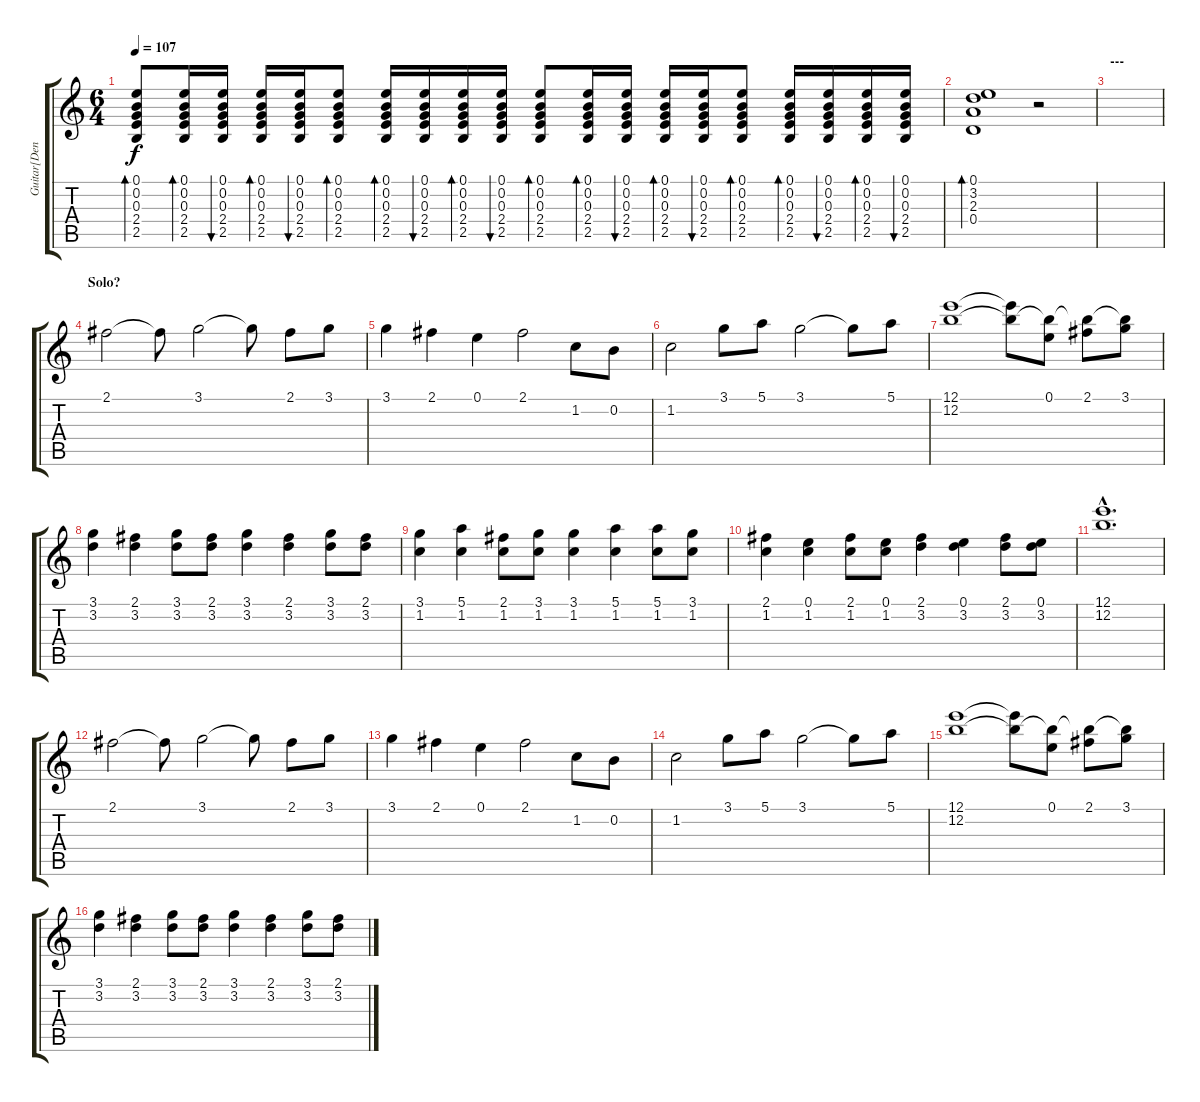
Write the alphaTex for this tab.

\track ("Guitar[Den]" "Guitar[Den") {instrument acousticguitarsteel}
\staff {score tabs}
\tuning (E4 B3 G3 D3 A2 E2) {hide}
\ts (6 4)
\tempo 107
\clef g2
\ks c
(0.1 0.2 0.3 2.4 2.5).8{bd 30 dy f} (0.1 0.2 0.3 2.4 2.5).16{bd 30} (0.1 0.2 0.3 2.4 2.5).16{bu 30} (0.1 0.2 0.3 2.4 2.5).16{bd 30} (0.1 0.2 0.3 2.4 2.5).16{bu 30} (0.1 0.2 0.3 2.4 2.5).8{bd 30} (0.1 0.2 0.3 2.4 2.5).16{bd 30} (0.1 0.2 0.3 2.4 2.5).16{bu 30} (0.1 0.2 0.3 2.4 2.5).16{bd 30} (0.1 0.2 0.3 2.4 2.5).16{bu 30} (0.1 0.2 0.3 2.4 2.5).8{bd 30} (0.1 0.2 0.3 2.4 2.5).16{bd 30} (0.1 0.2 0.3 2.4 2.5).16{bu 30} (0.1 0.2 0.3 2.4 2.5).16{bd 30} (0.1 0.2 0.3 2.4 2.5).16{bu 30} (0.1 0.2 0.3 2.4 2.5).8{bd 30} (0.1 0.2 0.3 2.4 2.5).16{bd 30} (0.1 0.2 0.3 2.4 2.5).16{bu 30} (0.1 0.2 0.3 2.4 2.5).16{bd 30} (0.1 0.2 0.3 2.4 2.5).16{bu 30} |
(0.1 3.2 2.3 0.4).1{bd 480} r.2 |
\section ("" "---")
|
\section ("" "Solo?")
2.1.2 2.1{t}.8 3.1.2 3.1{t}.8 2.1.8 3.1.8 |
3.1.4 2.1.4 0.1.4 2.1.2 1.2.8 0.2.8 |
1.2.2 3.1.8 5.1.8 3.1.2 3.1{t}.8 5.1.8 |
(12.1 12.2).1 (12.1{t} 12.2{t}).8 (0.1 12.2{t}).8 (2.1 12.2{t}).8 (3.1 12.2{t}).8 |
(3.1 3.2).4 (2.1 3.2).4 (3.1 3.2).8 (2.1 3.2).8 (3.1 3.2).4 (2.1 3.2).4 (3.1 3.2).8 (2.1 3.2).8 |
(3.1 1.2).4 (5.1 1.2).4 (2.1 1.2).8 (3.1 1.2).8 (3.1 1.2).4 (5.1 1.2).4 (5.1 1.2).8 (3.1 1.2).8 |
(2.1 1.2).4 (0.1 1.2).4 (2.1 1.2).8 (0.1 1.2).8 (2.1 3.2).4 (0.1 3.2).4 (2.1 3.2).8 (0.1 3.2).8 |
(12.1{hac} 12.2{hac}).1{d} |
2.1.2 2.1{t}.8 3.1.2 3.1{t}.8 2.1.8 3.1.8 |
3.1.4 2.1.4 0.1.4 2.1.2 1.2.8 0.2.8 |
1.2.2 3.1.8 5.1.8 3.1.2 3.1{t}.8 5.1.8 |
(12.1 12.2).1 (12.1{t} 12.2{t}).8 (0.1 12.2{t}).8 (2.1 12.2{t}).8 (3.1 12.2{t}).8 |
(3.1 3.2).4 (2.1 3.2).4 (3.1 3.2).8 (2.1 3.2).8 (3.1 3.2).4 (2.1 3.2).4 (3.1 3.2).8 (2.1 3.2).8
